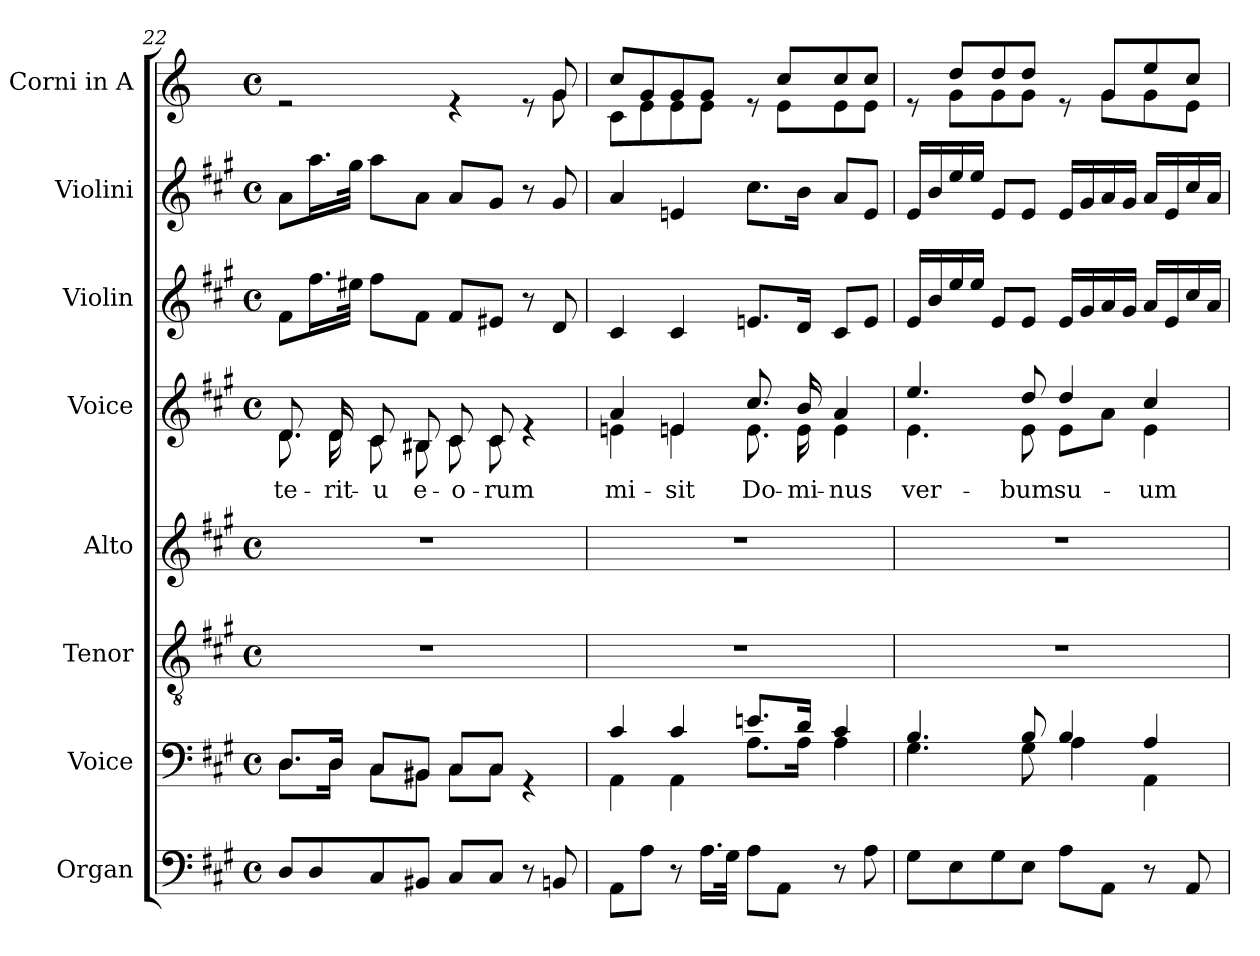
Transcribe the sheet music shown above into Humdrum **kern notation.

**kern	**kern	**kern	**kern	**kern	**text	**kern	**kern	**kern
*part8	*part7	*part6	*part5	*part4	*part4	*part3	*part2	*part1
*staff8	*staff7	*staff6	*staff5	*staff4	*staff4	*staff3	*staff2	*staff1
*I"Organ	*I"Voice	*I"Tenor	*I"Alto	*I"Voice	*	*I"Violin	*I"Violini	*I"Corni in A
*	*	*	*	*	*	*I'Vln	*I'Vln	*
!!LO:LB:g=z
*clefF4	*clefF4	*clefGv2	*clefG2	*clefG2	*	*clefG2	*clefG2	*clefG2
*	*	*	*	*	*	*	*	*ITrd2c3
*k[f#c#g#]	*k[f#c#g#]	*k[f#c#g#]	*k[f#c#g#]	*k[f#c#g#]	*	*k[f#c#g#]	*k[f#c#g#]	*k[f#c#g#]
*M4/4	*M4/4	*M4/4	*M4/4	*M4/4	*	*M4/4	*M4/4	*M4/4
*met(c)	*met(c)	*met(c)	*met(c)	*met(c)	*	*met(c)	*met(c)	*met(c)
=22	=22	=22	=22	=22	=22	=22	=22	=22
*	*^	*	*	*	*	*	*	*
!	!	!	!	!	!	!LO:LY:b	!	!	!
*	*	*	*	*	*^	*	*	*	*^
8D/L	8.D/L	8.D\L	1r	1r	8.d/	8.d\	-te-	8f#\L	8a\L	2re	2..ryy
8D/	.	.	.	.	.	.	.	16.ff#\L	16.aa\L	.	.
!	!	!	!	!	!	!	!LO:LY:b	!	!	!	!
.	16D/Jk	16D\Jk	.	.	16d/	16d\	-rit-	.	.	.	.
.	.	.	.	.	.	.	.	32ee#X\JJk	32gg#\JJk	.	.
!	!	!	!	!	!	!	!LO:LY:b	!	!	!	!
8C#/	8C#/L	8C#\L	.	.	8c#/	8c#\	-u	8ff#\L	8aa\L	.	.
!	!	!	!	!	!	!	!LO:LY:b	!	!	!	!
8BB#X/J	8BB#X/J	8BB#\J	.	.	8B#X/	8B#\	e-	8f#\J	8a\J	.	.
!	!	!	!	!	!	!	!LO:LY:b	!	!	!	!
8C#/L	8C#/L	8C#\L	.	.	8c#/	8c#\	-o-	8f#/L	8a/L	4re	.
!	!	!	!	!	!	!	!LO:LY:b	!	!	!	!
8C#/J	8C#/J	8C#\J	.	.	8c#/	8c#\	-rum	8e#X/J	8g#/J	.	.
8r	4rGG	4ryy	.	.	4re	4ryy	.	8r	8r	8re	.
8BBn/	.	.	.	.	.	.	.	8d/	8g#/	8e/	8e\
=23	=23	=23	=23	=23	=23	=23	=23	=23	=23	=23	=23
!	!	!	!	!	!	!	!LO:LY:b	!	!	!	!
8AA\L	4c#/	4AA\	1r	1r	4a/	4en\	mi-	4c#/	4a/	8a/L	8A\L
8A\J	.	.	.	.	.	.	.	.	.	8e/	8c#\
!	!	!	!	!	!	!	!LO:LY:b	!	!	!	!
8r	4c#/	4AA\	.	.	4en/	4e\	-sit	4c#/	4en/	8e/	8c#\
16.A\LL	.	.	.	.	.	.	.	.	.	8e/J	8c#\J
32G#\JJk	.	.	.	.	.	.	.	.	.	.	.
!	!	!	!	!	!	!	!LO:LY:b	!	!	!	!
8A\L	8.en/L	8.A\L	.	.	8.cc#/	8.e\	Do-	8.en/L	8.cc#\L	8re	8ryy
8AA\J	.	.	.	.	.	.	.	.	.	8a/L	8c#\L
!	!	!	!	!	!	!	!LO:LY:b	!	!	!	!
.	16d/Jk	16A\Jk	.	.	16b/	16e\	-mi-	16d/Jk	16b\Jk	.	.
!	!	!	!	!	!	!	!LO:LY:b	!	!	!	!
8r	4c#/	4A\	.	.	4a/	4e\	-nus	8c#/L	8a/L	8a/	8c#\
8A\	.	.	.	.	.	.	.	8e/J	8e/J	8a/J	8c#\J
=24	=24	=24	=24	=24	=24	=24	=24	=24	=24	=24	=24
!	!	!	!	!	!	!	!LO:LY:b	!	!	!	!
8G#\L	4.B/	4.G#\	1r	1r	4.ee/	4.e\	ver-	16e/LL	16e/LL	8re	8ryy
.	.	.	.	.	.	.	.	16b/	16b/	.	.
8E\	.	.	.	.	.	.	.	16ee/	16ee/	8b/L	8e\L
.	.	.	.	.	.	.	.	16ee/JJ	16ee/JJ	.	.
8G#\	.	.	.	.	.	.	.	8e/L	8e/L	8b/	8e\
!	!	!	!	!	!	!	!LO:LY:b	!	!	!	!
8E\J	8B/	8G#\	.	.	8dd/	8e\	-bum	8e/J	8e/J	8b/J	8e\J
!	!	!	!	!	!	!	!LO:LY:b	!	!	!	!
8A\L	4B/	4A\	.	.	4dd/	8e\L	su-	16e/LL	16e/LL	8re	8ryy
.	.	.	.	.	.	.	.	16g#/	16g#/	.	.
8AA\J	.	.	.	.	.	8a\J	.	16a/	16a/	8e/L	8e\L
.	.	.	.	.	.	.	.	16g#/JJ	16g#/JJ	.	.
!	!	!	!	!	!	!	!LO:LY:b	!	!	!	!
8r	4A/	4AA\	.	.	4cc#/	4e\	-um	16a/LL	16a/LL	8cc#/	8e\
.	.	.	.	.	.	.	.	16e/	16e/	.	.
8AA/	.	.	.	.	.	.	.	16cc#/	16cc#/	8a/J	8c#\J
.	.	.	.	.	.	.	.	16a/JJ	16a/JJ	.	.
*	*v	*v	*	*	*v	*v	*	*	*	*v	*v
=	=	=	=	=	=	=	=	=
*-	*-	*-	*-	*-	*-	*-	*-	*-
